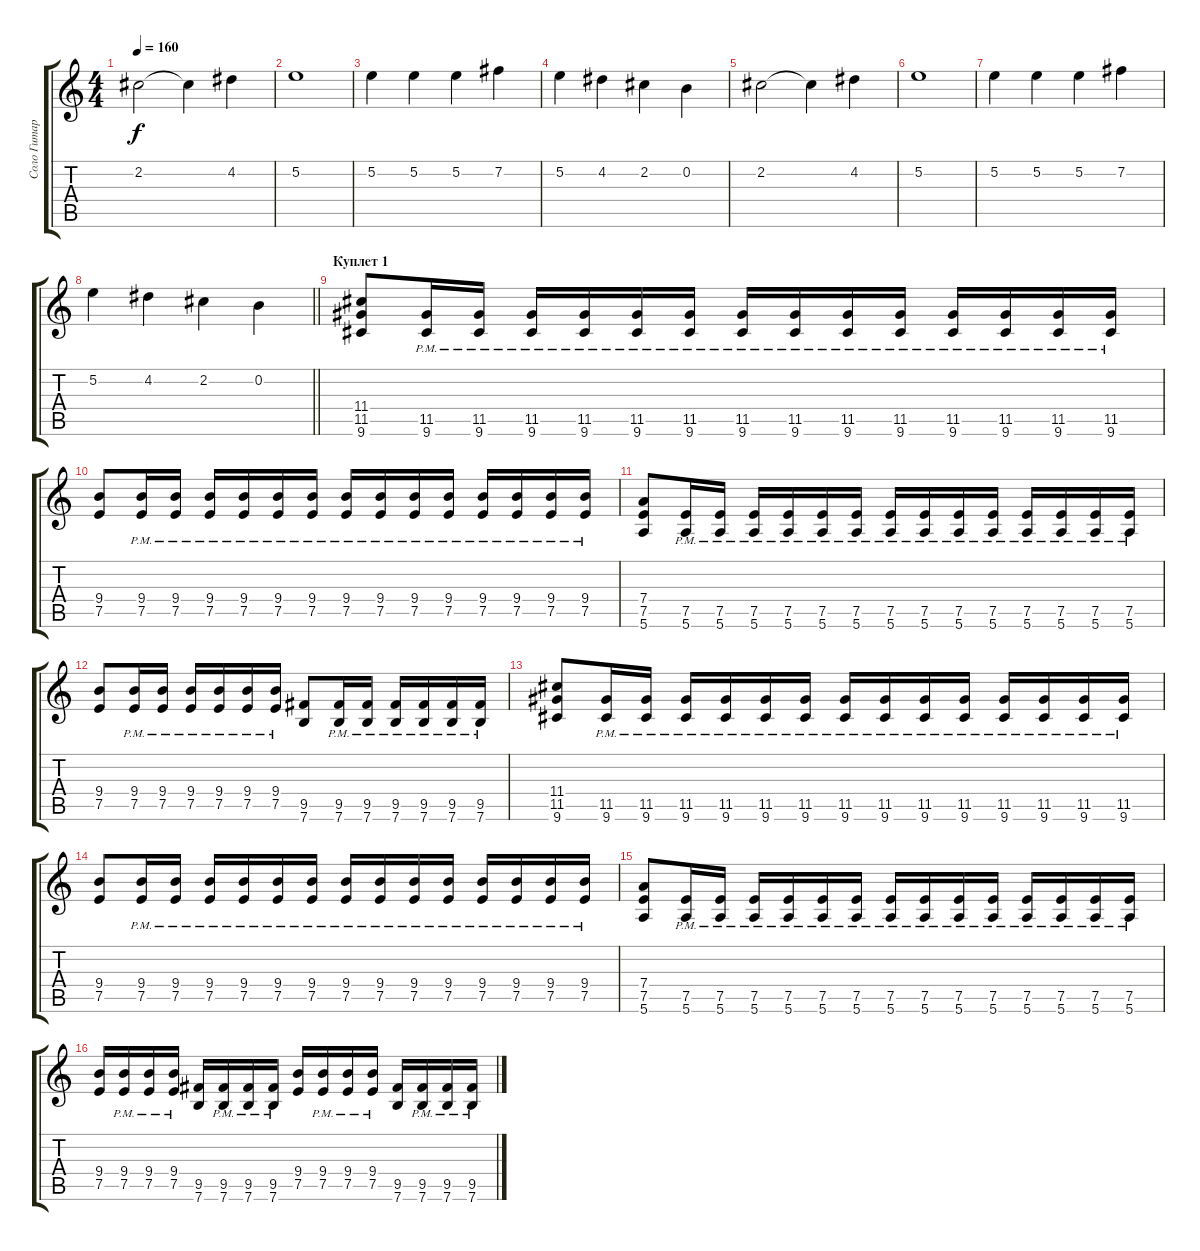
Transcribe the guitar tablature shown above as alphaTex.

\track ("Соло Гитара " "Соло Гитар") {instrument distortionguitar}
\staff {score tabs}
\tuning (E4 B3 G3 D3 A2 E2) {hide}
\ts (4 4)
\tempo 160
\clef g2
\ks c
2.2.2{dy f} 2.2{t}.4 4.2.4 |
5.2.1 |
5.2.4 5.2.4 5.2.4 7.2.4 |
5.2.4 4.2.4 2.2.4 0.2.4 |
2.2.2 2.2{t}.4 4.2.4 |
5.2.1 |
5.2.4 5.2.4 5.2.4 7.2.4 |
\barLineRight lightlight
5.2.4 4.2.4 2.2.4 0.2.4 |
\section ("" "Куплет 1")
(11.4 11.5 9.6).8 (11.5{pm} 9.6{pm}).16 (11.5{pm} 9.6{pm}).16 (11.5{pm} 9.6{pm}).16 (11.5{pm} 9.6{pm}).16 (11.5{pm} 9.6{pm}).16 (11.5{pm} 9.6{pm}).16 (11.5{pm} 9.6{pm}).16 (11.5{pm} 9.6{pm}).16 (11.5{pm} 9.6{pm}).16 (11.5{pm} 9.6{pm}).16 (11.5{pm} 9.6{pm}).16 (11.5{pm} 9.6{pm}).16 (11.5{pm} 9.6{pm}).16 (11.5{pm} 9.6{pm}).16 |
(9.4 7.5).8 (9.4{pm} 7.5{pm}).16 (9.4{pm} 7.5{pm}).16 (9.4{pm} 7.5{pm}).16 (9.4{pm} 7.5{pm}).16 (9.4{pm} 7.5{pm}).16 (9.4{pm} 7.5{pm}).16 (9.4{pm} 7.5{pm}).16 (9.4{pm} 7.5{pm}).16 (9.4{pm} 7.5{pm}).16 (9.4{pm} 7.5{pm}).16 (9.4{pm} 7.5{pm}).16 (9.4{pm} 7.5{pm}).16 (9.4{pm} 7.5{pm}).16 (9.4{pm} 7.5{pm}).16 |
(7.4 7.5 5.6).8 (7.5{pm} 5.6{pm}).16 (7.5{pm} 5.6{pm}).16 (7.5{pm} 5.6{pm}).16 (7.5{pm} 5.6{pm}).16 (7.5{pm} 5.6{pm}).16 (7.5{pm} 5.6{pm}).16 (7.5{pm} 5.6{pm}).16 (7.5{pm} 5.6{pm}).16 (7.5{pm} 5.6{pm}).16 (7.5{pm} 5.6{pm}).16 (7.5{pm} 5.6{pm}).16 (7.5{pm} 5.6{pm}).16 (7.5{pm} 5.6{pm}).16 (7.5{pm} 5.6{pm}).16 |
(9.4 7.5).8 (9.4{pm} 7.5{pm}).16 (9.4{pm} 7.5{pm}).16 (9.4{pm} 7.5{pm}).16 (9.4{pm} 7.5{pm}).16 (9.4{pm} 7.5{pm}).16 (9.4{pm} 7.5{pm}).16 (9.5 7.6).8 (9.5{pm} 7.6{pm}).16 (9.5{pm} 7.6{pm}).16 (9.5{pm} 7.6{pm}).16 (9.5{pm} 7.6{pm}).16 (9.5{pm} 7.6{pm}).16 (9.5{pm} 7.6{pm}).16 |
(11.4 11.5 9.6).8 (11.5{pm} 9.6{pm}).16 (11.5{pm} 9.6{pm}).16 (11.5{pm} 9.6{pm}).16 (11.5{pm} 9.6{pm}).16 (11.5{pm} 9.6{pm}).16 (11.5{pm} 9.6{pm}).16 (11.5{pm} 9.6{pm}).16 (11.5{pm} 9.6{pm}).16 (11.5{pm} 9.6{pm}).16 (11.5{pm} 9.6{pm}).16 (11.5{pm} 9.6{pm}).16 (11.5{pm} 9.6{pm}).16 (11.5{pm} 9.6{pm}).16 (11.5{pm} 9.6{pm}).16 |
(9.4 7.5).8 (9.4{pm} 7.5{pm}).16 (9.4{pm} 7.5{pm}).16 (9.4{pm} 7.5{pm}).16 (9.4{pm} 7.5{pm}).16 (9.4{pm} 7.5{pm}).16 (9.4{pm} 7.5{pm}).16 (9.4{pm} 7.5{pm}).16 (9.4{pm} 7.5{pm}).16 (9.4{pm} 7.5{pm}).16 (9.4{pm} 7.5{pm}).16 (9.4{pm} 7.5{pm}).16 (9.4{pm} 7.5{pm}).16 (9.4{pm} 7.5{pm}).16 (9.4{pm} 7.5{pm}).16 |
(7.4 7.5 5.6).8 (7.5{pm} 5.6{pm}).16 (7.5{pm} 5.6{pm}).16 (7.5{pm} 5.6{pm}).16 (7.5{pm} 5.6{pm}).16 (7.5{pm} 5.6{pm}).16 (7.5{pm} 5.6{pm}).16 (7.5{pm} 5.6{pm}).16 (7.5{pm} 5.6{pm}).16 (7.5{pm} 5.6{pm}).16 (7.5{pm} 5.6{pm}).16 (7.5{pm} 5.6{pm}).16 (7.5{pm} 5.6{pm}).16 (7.5{pm} 5.6{pm}).16 (7.5{pm} 5.6{pm}).16 |
(9.4 7.5).16 (9.4{pm} 7.5{pm}).16 (9.4{pm} 7.5{pm}).16 (9.4{pm} 7.5{pm}).16 (9.5 7.6).16 (9.5{pm} 7.6{pm}).16 (9.5{pm} 7.6{pm}).16 (9.5{pm} 7.6{pm}).16 (9.4 7.5).16 (9.4{pm} 7.5{pm}).16 (9.4{pm} 7.5{pm}).16 (9.4{pm} 7.5{pm}).16 (9.5 7.6).16 (9.5{pm} 7.6{pm}).16 (9.5{pm} 7.6{pm}).16 (9.5{pm} 7.6{pm}).16
